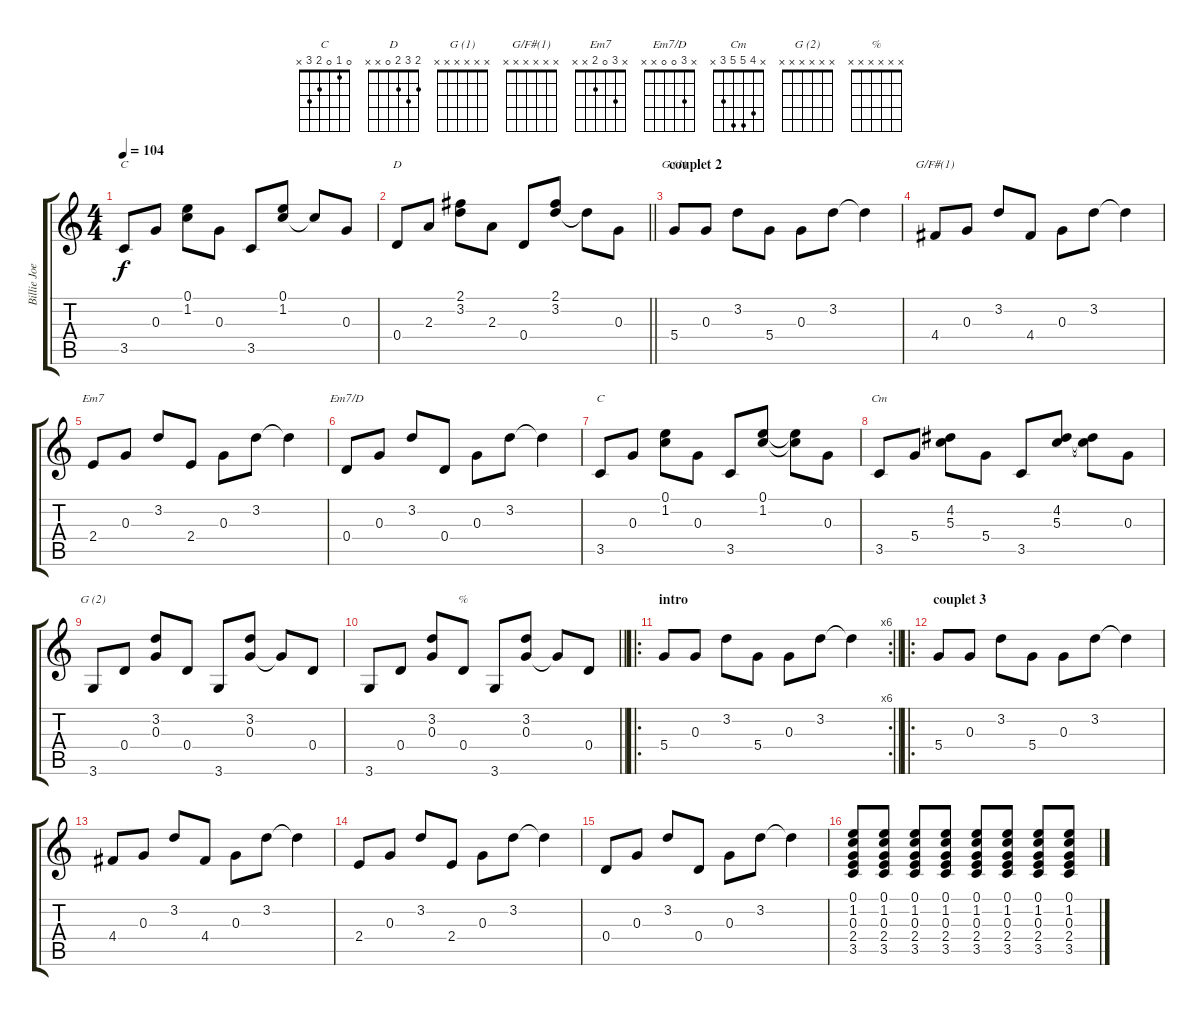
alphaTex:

\track ("Billie Joe Armstrong" "Billie Joe") {instrument acousticguitarsteel}
\staff {score tabs}
\tuning (E4 B3 G3 D3 A2 E2) {hide}
\chord ("C" x x x x x x)
\chord ("D" 2 3 2 0 x x)
\chord ("G (1)" x x x x x x)
\chord ("G/F#(1)" x x x x x x)
\chord ("Em7" x 3 0 2 x x)
\chord ("Em7/D" x 3 0 0 x x)
\chord ("C" 0 1 0 2 3 x)
\chord ("Cm" x 4 5 5 3 x)
\chord ("G (2)" x x x x x x)
\chord ("%" x x x x x x)
\ts (4 4)
\tempo 104
\clef g2
\ks c
3.5.8{ch "C" dy f} 0.3.8 (0.1 1.2).8 0.3.8 3.5.8 (0.1 1.2).8 1.2{t}.8 0.3.8 |
\barLineRight lightlight
0.4.8{ch "D"} 2.3.8 (2.1 3.2).8 2.3.8 0.4.8 (2.1 3.2).8 3.2{t}.8 0.3.8 |
\section ("" "couplet 2")
5.4.8{ch "G (1)"} 0.3.8 3.2.8 5.4.8 0.3.8 3.2.8 3.2{t}.4 |
4.4.8{ch "G/F#(1)"} 0.3.8 3.2.8 4.4.8 0.3.8 3.2.8 3.2{t}.4 |
2.4.8{ch "Em7"} 0.3.8 3.2.8 2.4.8 0.3.8 3.2.8 3.2{t}.4 |
0.4.8{ch "Em7/D"} 0.3.8 3.2.8 0.4.8 0.3.8 3.2.8 3.2{t}.4 |
3.5.8{ch "C"} 0.3.8 (0.1 1.2).8 0.3.8 3.5.8 (0.1 1.2).8 (0.1{t} 1.2{t}).8 0.3.8 |
3.5.8{ch "Cm"} 5.4.8 (4.2 5.3).8 5.4.8 3.5.8 (4.2 5.3).8 (4.2{t} 5.3{t}).8 0.3.8 |
3.6.8{ch "G (2)"} 0.4.8 (3.2 0.3).8 0.4.8 3.6.8 (3.2 0.3).8 0.3{t}.8 0.4.8 |
\barLineRight lightlight
3.6.8 0.4.8 (3.2 0.3).8 0.4.8{ch "%"} 3.6.8 (3.2 0.3).8 0.3{t}.8 0.4.8 |
\ro
\rc 6
\section ("" "intro")
\barLineRight lightlight
5.4.8 0.3.8 3.2.8 5.4.8 0.3.8 3.2.8 3.2{t}.4 |
\ro
\section ("" "couplet 3")
5.4.8 0.3.8 3.2.8 5.4.8 0.3.8 3.2.8 3.2{t}.4 |
4.4.8 0.3.8 3.2.8 4.4.8 0.3.8 3.2.8 3.2{t}.4 |
2.4.8 0.3.8 3.2.8 2.4.8 0.3.8 3.2.8 3.2{t}.4 |
0.4.8 0.3.8 3.2.8 0.4.8 0.3.8 3.2.8 3.2{t}.4 |
(0.1 1.2 0.3 2.4 3.5).8 (0.1 1.2 0.3 2.4 3.5).8 (0.1 1.2 0.3 2.4 3.5).8 (0.1 1.2 0.3 2.4 3.5).8 (0.1 1.2 0.3 2.4 3.5).8 (0.1 1.2 0.3 2.4 3.5).8 (0.1 1.2 0.3 2.4 3.5).8 (0.1 1.2 0.3 2.4 3.5).8
